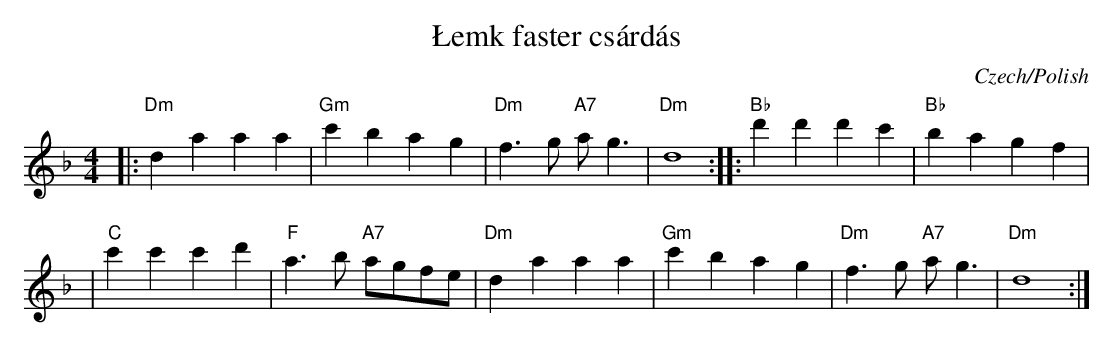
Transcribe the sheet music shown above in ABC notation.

X:1
T: \/Lemk faster cs\'ard\'as
O: Czech/Polish
M: 4/4
L: 1/4
K: Dm
|: "Dm"da aa | "Gm"c'b ag \
| "Dm"f>g "A7"a<g | "Dm"d4  \
:: "Bb"d'd' d'c' | "Bb"ba gf |
| "C"c'c' c'd' | "F"a>b "A7"a/g/f/e/ \
| "Dm"da aa | "Gm"c'b ag \
| "Dm"f>g "A7"a<g | "Dm"d4 :|
